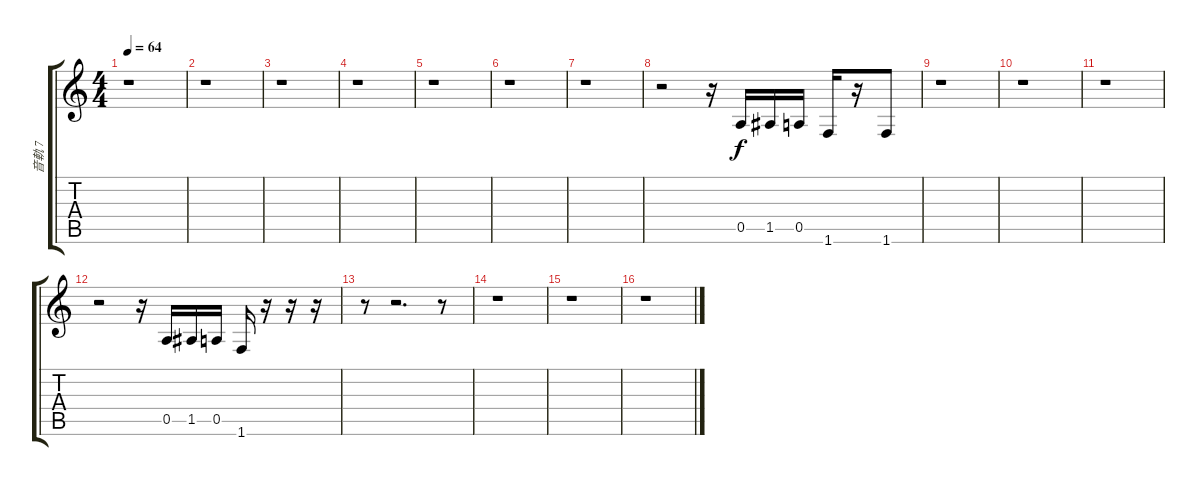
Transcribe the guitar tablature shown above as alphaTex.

\track ("音軌 7" "音軌 7") {instrument electricbassfinger}
\staff {score tabs}
\tuning (E4 B3 G3 D3 A2 E2) {hide}
\ts (4 4)
\tempo 64
\clef g2
\ks c
r.1{dy f} |
r.1 |
r.1 |
r.1 |
r.1 |
r.1 |
r.1 |
r.2 r.16 0.5.16 1.5.16 0.5.16 1.6.16 r.16 1.6.8 |
r.1 |
r.1 |
r.1 |
r.2 r.16 0.5.16 1.5.16 0.5.16 1.6.16 r.16 r.16 r.16 |
r.8 r.2{d} r.8 |
r.1 |
r.1 |
r.1
